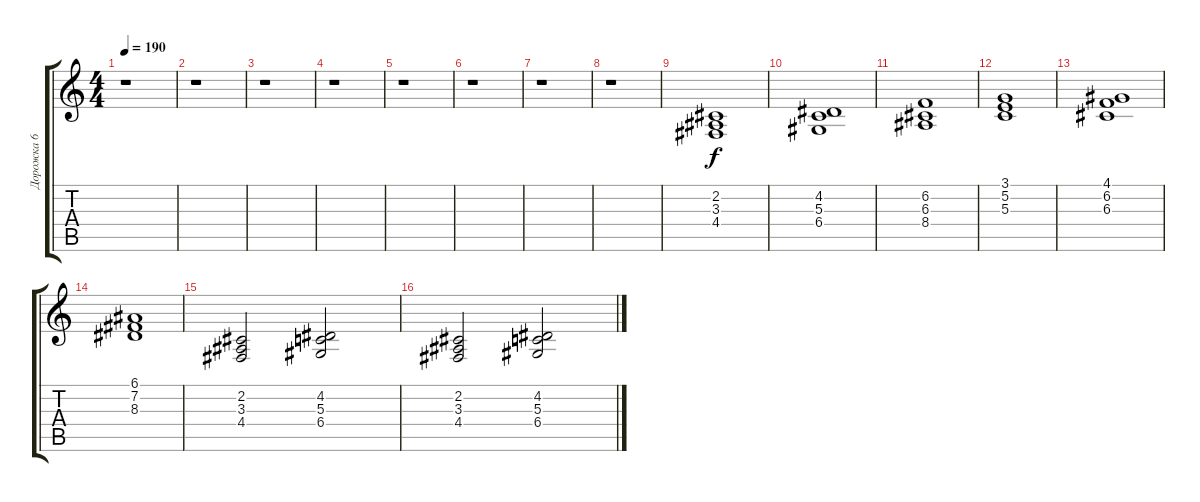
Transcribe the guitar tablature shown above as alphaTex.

\track ("Дорожка 6" "Дорожка 6") {instrument stringensemble1}
\staff {score tabs}
\tuning (E4 B3 G3 D3 A2 E2) {hide}
\ts (4 4)
\tempo 190
\clef g2
\ks c
r.1{dy f} |
r.1 |
r.1 |
r.1 |
r.1 |
r.1 |
r.1 |
r.1 |
(2.2 3.3 4.4).1 |
(4.2 5.3 6.4).1 |
(6.2 6.3 8.4).1 |
(3.1 5.2 5.3).1 |
(4.1 6.2 6.3).1 |
(6.1 7.2 8.3).1 |
(2.2 3.3 4.4).2 (4.2 5.3 6.4).2 |
(2.2 3.3 4.4).2 (4.2 5.3 6.4).2
